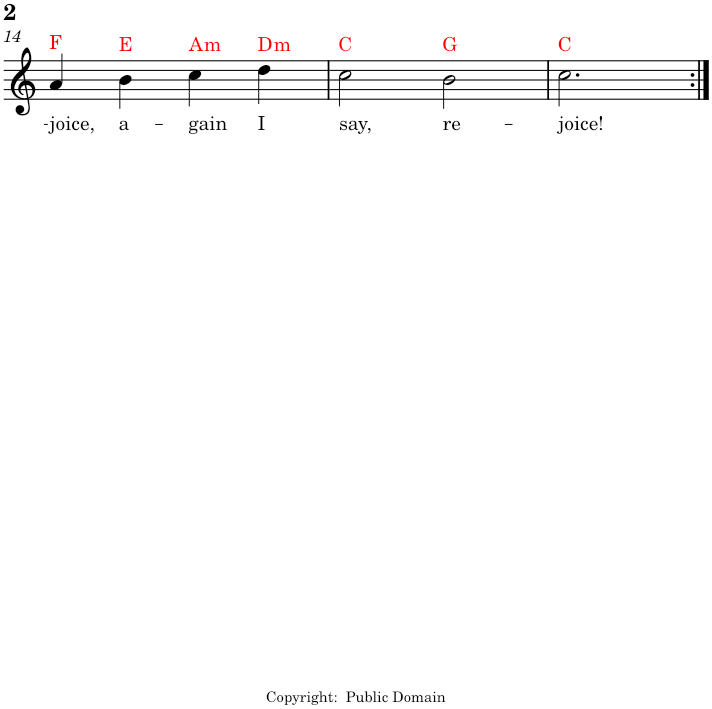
**kern	**text	**harte
*part1	*part1	*part1
*staff1	*staff1	*
*I"Piano	*	*
*I'Pno.	*	*
!!LO:PB:g=z
*clefG2	*	*
*k[]	*	*
*M4/4	*	*
=14	=14	=14
!	!LO:LY:b	!
4a/	-joice,	F:maj
!	!LO:LY:b	!
4b\	a-	E:maj
!	!LO:LY:b	!LO:H:kt=m
4cc\	-gain	A:min
!	!LO:LY:b	!LO:H:kt=m
4dd\	I	D:min
=15	=15	=15
!	!LO:LY:b	!
2cc\	say,	C:maj
!	!LO:LY:b	!
2b\	re-	G:maj
=16	=16	=16
!	!LO:LY:b	!
2.cc\	-joice!	C:maj
=:|!	=:|!	=:|!
*-	*-	*-
